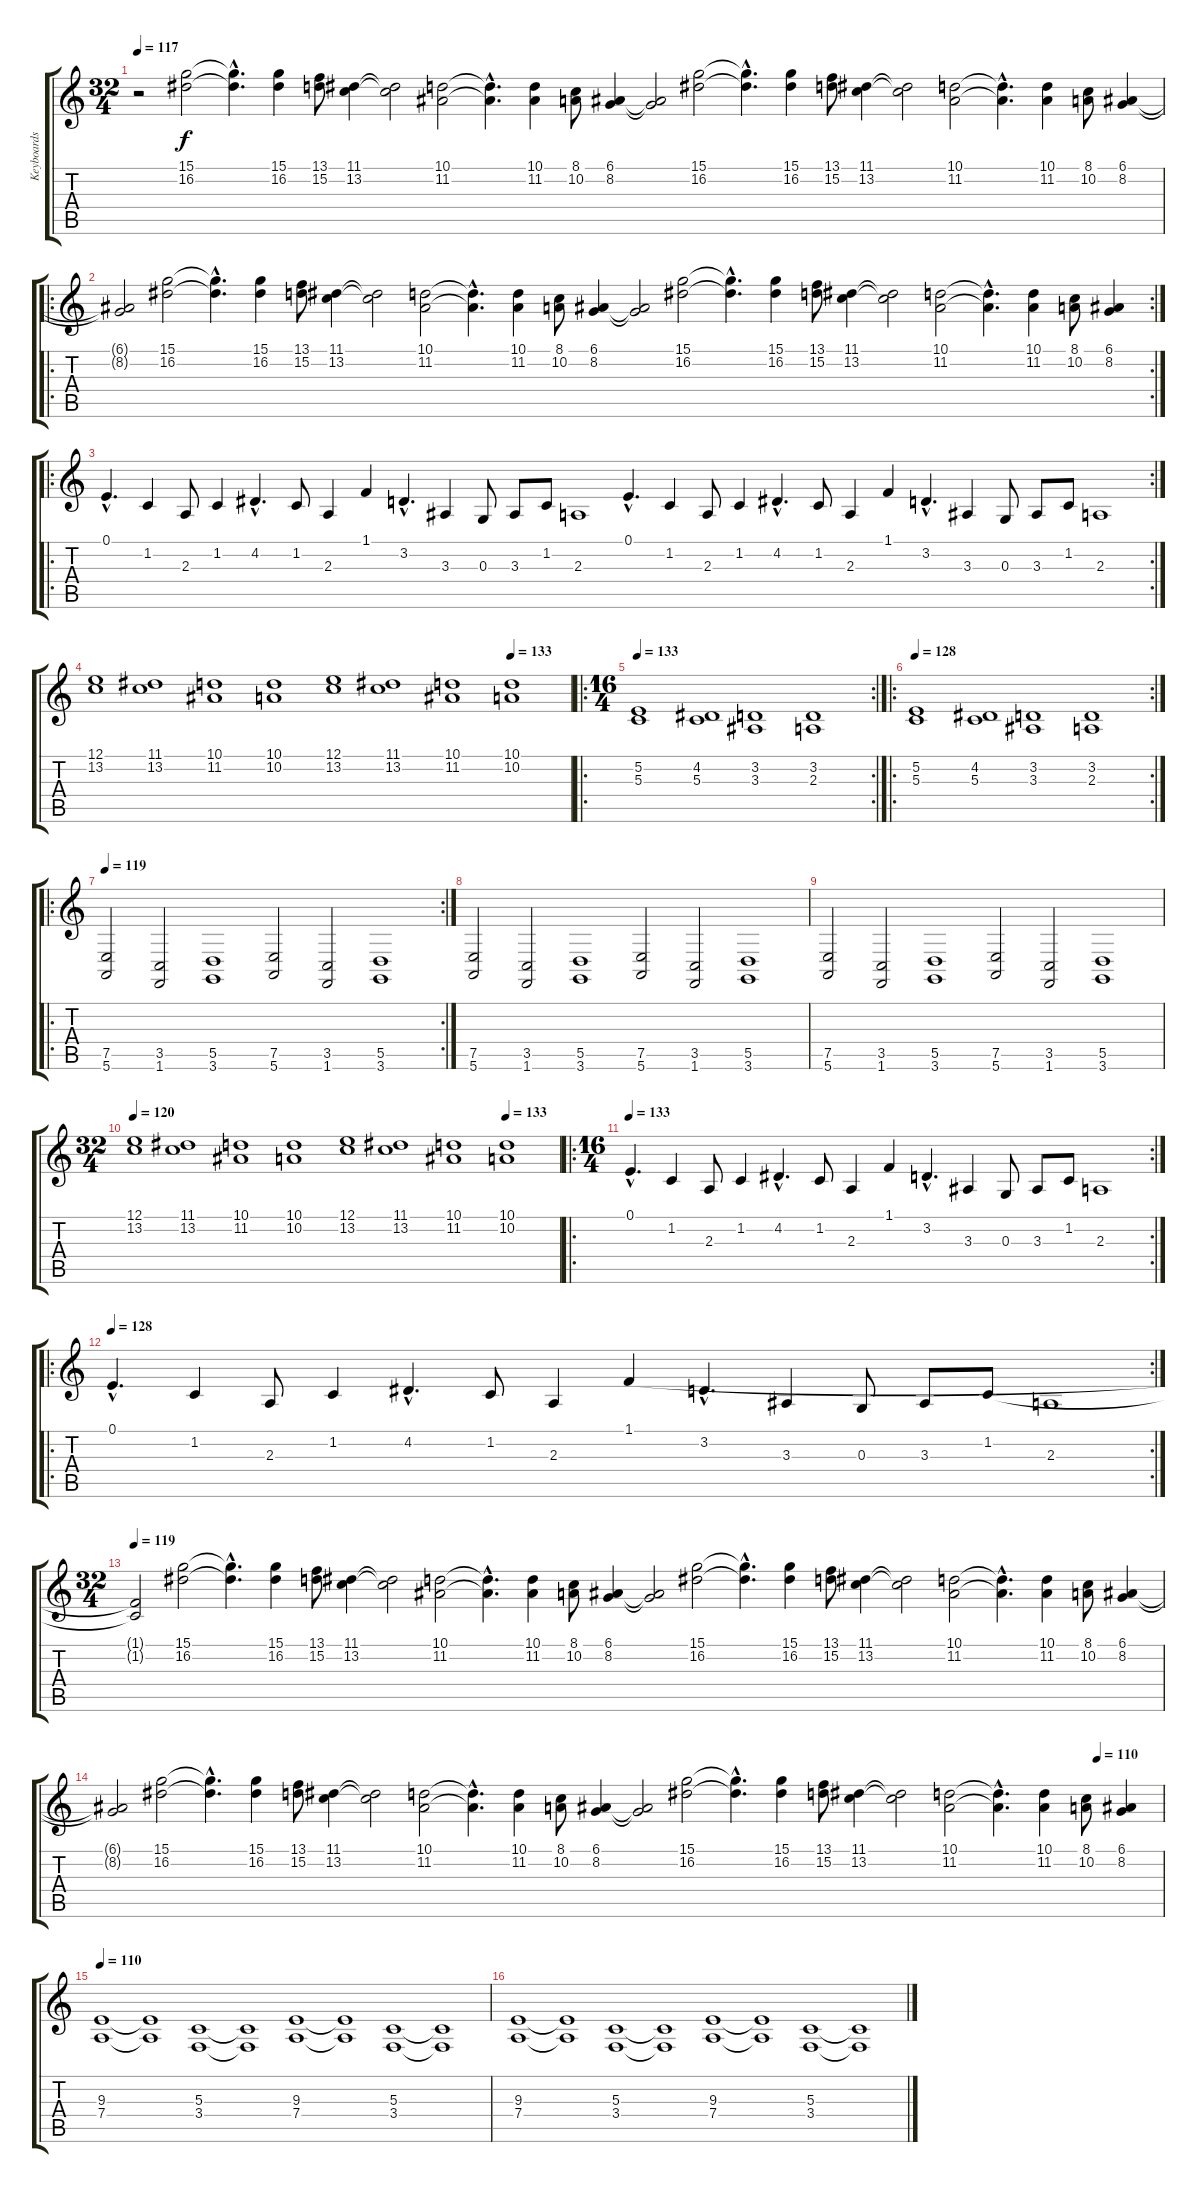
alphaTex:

\track ("Keyboards 3 (Synthesizer)" "Keyboards ") {instrument synthstrings2}
\staff {score tabs}
\tuning (E4 B3 G3 D3 A2 E2) {hide}
\ts (32 4)
\tempo 117
\clef g2
\ks c
r.2{dy f instrument synthstrings2} (15.1 16.2).2 (15.1{hac t} 16.2{hac t}).4{d} (15.1 16.2).4 (13.1 15.2).8 (11.1 13.2).4 (11.1{t} 13.2{t}).2 (10.1 11.2).2 (10.1{hac t} 11.2{hac t}).4{d} (10.1 11.2).4 (8.1 10.2).8 (6.1 8.2).4 (6.1{t} 8.2{t}).2 (15.1 16.2).2 (15.1{hac t} 16.2{hac t}).4{d} (15.1 16.2).4 (13.1 15.2).8 (11.1 13.2).4 (11.1{t} 13.2{t}).2 (10.1 11.2).2 (10.1{hac t} 11.2{hac t}).4{d} (10.1 11.2).4 (8.1 10.2).8 (6.1 8.2).4 |
\ro
\rc 2
(6.1{t} 8.2{t}).2 (15.1 16.2).2 (15.1{hac t} 16.2{hac t}).4{d} (15.1 16.2).4 (13.1 15.2).8 (11.1 13.2).4 (11.1{t} 13.2{t}).2 (10.1 11.2).2 (10.1{hac t} 11.2{hac t}).4{d} (10.1 11.2).4 (8.1 10.2).8 (6.1 8.2).4 (6.1{t} 8.2{t}).2 (15.1 16.2).2 (15.1{hac t} 16.2{hac t}).4{d} (15.1 16.2).4 (13.1 15.2).8 (11.1 13.2).4 (11.1{t} 13.2{t}).2 (10.1 11.2).2 (10.1{hac t} 11.2{hac t}).4{d} (10.1 11.2).4 (8.1 10.2).8 (6.1 8.2).4 |
\ro
\rc 2
0.1{hac}.4{d} 1.2.4 2.3.8 1.2.4 4.2{hac}.4{d} 1.2.8 2.3.4 1.1.4 3.2{hac}.4{d} 3.3.4 0.3.8 3.3.8 1.2.8 2.3.1 0.1{hac}.4{d} 1.2.4 2.3.8 1.2.4 4.2{hac}.4{d} 1.2.8 2.3.4 1.1.4 3.2{hac}.4{d} 3.3.4 0.3.8 3.3.8 1.2.8 2.3.1 |
\tempo (133 0.875)
(12.1 13.2).1 (11.1 13.2).1 (10.1 11.2).1 (10.1 10.2).1 (12.1 13.2).1 (11.1 13.2).1 (10.1 11.2).1 (10.1 10.2).1 |
\ro
\rc 2
\ts (16 4)
\tempo 133
(5.2 5.3).1 (4.2 5.3).1 (3.2 3.3).1 (3.2 2.3).1 |
\ro
\rc 2
\tempo 128
(5.2 5.3).1 (4.2 5.3).1 (3.2 3.3).1 (3.2 2.3).1 |
\ro
\rc 2
\tempo 119
(7.5 5.6).2 (3.5 1.6).2 (5.5 3.6).1 (7.5 5.6).2 (3.5 1.6).2 (5.5 3.6).1 |
(7.5 5.6).2 (3.5 1.6).2 (5.5 3.6).1 (7.5 5.6).2 (3.5 1.6).2 (5.5 3.6).1 |
(7.5 5.6).2 (3.5 1.6).2 (5.5 3.6).1 (7.5 5.6).2 (3.5 1.6).2 (5.5 3.6).1 |
\ts (32 4)
\tempo 120
\tempo (133 0.875)
(12.1 13.2).1 (11.1 13.2).1 (10.1 11.2).1 (10.1 10.2).1 (12.1 13.2).1 (11.1 13.2).1 (10.1 11.2).1 (10.1 10.2).1 |
\ro
\rc 2
\ts (16 4)
\tempo 133
0.1{hac}.4{d} 1.2.4 2.3.8 1.2.4 4.2{hac}.4{d} 1.2.8 2.3.4 1.1.4 3.2{hac}.4{d} 3.3.4 0.3.8 3.3.8 1.2.8 2.3.1 |
\ro
\rc 2
\tempo 128
0.1{hac}.4{d} 1.2.4 2.3.8 1.2.4 4.2{hac}.4{d} 1.2.8 2.3.4 1.1.4 3.2{hac}.4{d} 3.3.4 0.3.8 3.3.8 1.2.8 2.3.1 |
\ts (32 4)
\tempo 119
(1.1{t} 1.2{t}).2 (15.1 16.2).2 (15.1{hac t} 16.2{hac t}).4{d} (15.1 16.2).4 (13.1 15.2).8 (11.1 13.2).4 (11.1{t} 13.2{t}).2 (10.1 11.2).2 (10.1{hac t} 11.2{hac t}).4{d} (10.1 11.2).4 (8.1 10.2).8 (6.1 8.2).4 (6.1{t} 8.2{t}).2 (15.1 16.2).2 (15.1{hac t} 16.2{hac t}).4{d} (15.1 16.2).4 (13.1 15.2).8 (11.1 13.2).4 (11.1{t} 13.2{t}).2 (10.1 11.2).2 (10.1{hac t} 11.2{hac t}).4{d} (10.1 11.2).4 (8.1 10.2).8 (6.1 8.2).4 |
\tempo (110 0.9375)
(6.1{t} 8.2{t}).2 (15.1 16.2).2 (15.1{hac t} 16.2{hac t}).4{d} (15.1 16.2).4 (13.1 15.2).8 (11.1 13.2).4 (11.1{t} 13.2{t}).2 (10.1 11.2).2 (10.1{hac t} 11.2{hac t}).4{d} (10.1 11.2).4 (8.1 10.2).8 (6.1 8.2).4 (6.1{t} 8.2{t}).2 (15.1 16.2).2 (15.1{hac t} 16.2{hac t}).4{d} (15.1 16.2).4 (13.1 15.2).8 (11.1 13.2).4 (11.1{t} 13.2{t}).2 (10.1 11.2).2 (10.1{hac t} 11.2{hac t}).4{d} (10.1 11.2).4 (8.1 10.2).8 (6.1 8.2).4 |
\tempo 110
(9.3 7.4).1 (9.3{t} 7.4{t}).1 (5.3 3.4).1 (5.3{t} 3.4{t}).1 (9.3 7.4).1 (9.3{t} 7.4{t}).1 (5.3 3.4).1 (5.3{t} 3.4{t}).1 |
(9.3 7.4).1 (9.3{t} 7.4{t}).1 (5.3 3.4).1 (5.3{t} 3.4{t}).1 (9.3 7.4).1 (9.3{t} 7.4{t}).1 (5.3 3.4).1 (5.3{t} 3.4{t}).1
